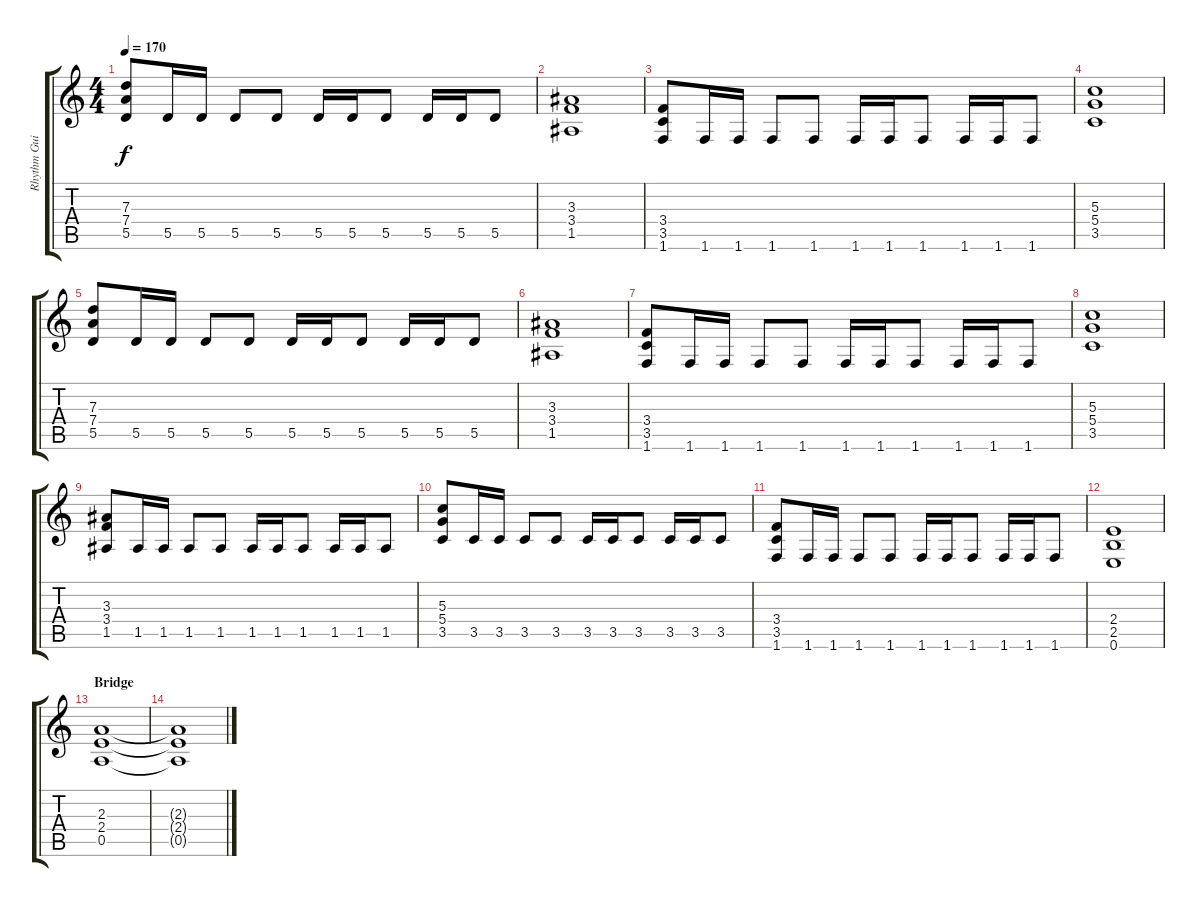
\track ("Rhythm Guitar 2" "Rhythm Gui") {instrument overdrivenguitar}
\staff {score tabs}
\tuning (E4 B3 G3 D3 A2 E2) {hide}
\ts (4 4)
\tempo 170
\clef g2
\ks c
(7.3 7.4 5.5).8{dy f} 5.5.16 5.5.16 5.5.8 5.5.8 5.5.16 5.5.16 5.5.8 5.5.16 5.5.16 5.5.8 |
(3.3 3.4 1.5).1 |
(3.4 3.5 1.6).8 1.6.16 1.6.16 1.6.8 1.6.8 1.6.16 1.6.16 1.6.8 1.6.16 1.6.16 1.6.8 |
(5.3 5.4 3.5).1 |
\section ("" "")
(7.3 7.4 5.5).8 5.5.16 5.5.16 5.5.8 5.5.8 5.5.16 5.5.16 5.5.8 5.5.16 5.5.16 5.5.8 |
(3.3 3.4 1.5).1 |
(3.4 3.5 1.6).8 1.6.16 1.6.16 1.6.8 1.6.8 1.6.16 1.6.16 1.6.8 1.6.16 1.6.16 1.6.8 |
(5.3 5.4 3.5).1 |
(3.3 3.4 1.5).8 1.5.16 1.5.16 1.5.8 1.5.8 1.5.16 1.5.16 1.5.8 1.5.16 1.5.16 1.5.8 |
(5.3 5.4 3.5).8 3.5.16 3.5.16 3.5.8 3.5.8 3.5.16 3.5.16 3.5.8 3.5.16 3.5.16 3.5.8 |
(3.4 3.5 1.6).8 1.6.16 1.6.16 1.6.8 1.6.8 1.6.16 1.6.16 1.6.8 1.6.16 1.6.16 1.6.8 |
(2.4 2.5 0.6).1 |
\section ("" "Bridge")
(2.3 2.4 0.5).1{volume 0} |
(2.3{t} 2.4{t} 0.5{t}).1
